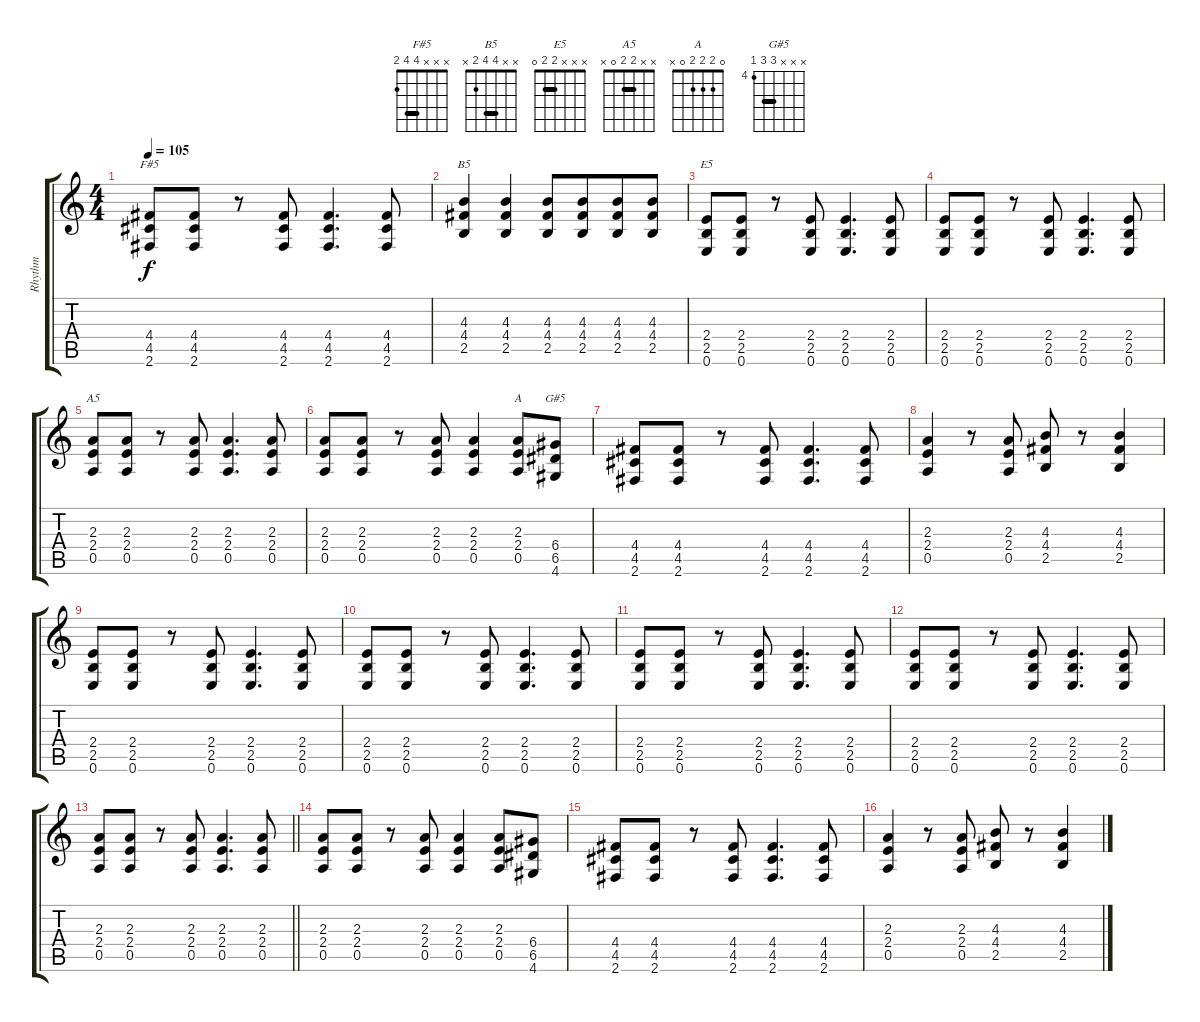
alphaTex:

\track ("Rhythm" "Rhythm") {instrument overdrivenguitar}
\staff {score tabs}
\tuning (E4 B3 G3 D3 A2 E2) {hide}
\chord ("F#5" x x x 4 4 2) {barre 4}
\chord ("B5" x x 4 4 2 x) {barre 4}
\chord ("E5" x x x 2 2 0) {barre 2}
\chord ("A5" x x 2 2 0 x) {barre 2}
\chord ("A" 0 2 2 2 0 x)
\chord ("G#5" x x x 6 6 4) {firstfret 4 barre 6}
\ts (4 4)
\tempo 105
\clef g2
\ks c
(4.4 4.5 2.6).8{ch "F#5" dy f} (4.4 4.5 2.6).8 r.8 (4.4 4.5 2.6).8 (4.4 4.5 2.6).4{d} (4.4 4.5 2.6).8 |
(4.3 4.4 2.5).4{ch "B5"} (4.3 4.4 2.5).4 (4.3 4.4 2.5).8 (4.3 4.4 2.5).8{beam merge} (4.3 4.4 2.5).8 (4.3 4.4 2.5).8 |
(2.4 2.5 0.6).8{ch "E5"} (2.4 2.5 0.6).8 r.8 (2.4 2.5 0.6).8 (2.4 2.5 0.6).4{d} (2.4 2.5 0.6).8 |
(2.4 2.5 0.6).8 (2.4 2.5 0.6).8 r.8 (2.4 2.5 0.6).8 (2.4 2.5 0.6).4{d} (2.4 2.5 0.6).8 |
(2.3 2.4 0.5).8{ch "A5"} (2.3 2.4 0.5).8 r.8 (2.3 2.4 0.5).8 (2.3 2.4 0.5).4{d} (2.3 2.4 0.5).8 |
(2.3 2.4 0.5).8 (2.3 2.4 0.5).8 r.8 (2.3 2.4 0.5).8 (2.3 2.4 0.5).4 (2.3 2.4 0.5).8{ch "A"} (6.4 6.5 4.6).8{ch "G#5"} |
(4.4 4.5 2.6).8 (4.4 4.5 2.6).8 r.8 (4.4 4.5 2.6).8 (4.4 4.5 2.6).4{d} (4.4 4.5 2.6).8 |
(2.3 2.4 0.5).4 r.8 (2.3 2.4 0.5).8 (4.3 4.4 2.5).8 r.8 (4.3 4.4 2.5).4 |
(2.4 2.5 0.6).8 (2.4 2.5 0.6).8 r.8 (2.4 2.5 0.6).8 (2.4 2.5 0.6).4{d} (2.4 2.5 0.6).8 |
(2.4 2.5 0.6).8 (2.4 2.5 0.6).8 r.8 (2.4 2.5 0.6).8 (2.4 2.5 0.6).4{d} (2.4 2.5 0.6).8 |
(2.4 2.5 0.6).8 (2.4 2.5 0.6).8 r.8 (2.4 2.5 0.6).8 (2.4 2.5 0.6).4{d} (2.4 2.5 0.6).8 |
(2.4 2.5 0.6).8 (2.4 2.5 0.6).8 r.8 (2.4 2.5 0.6).8 (2.4 2.5 0.6).4{d} (2.4 2.5 0.6).8 |
\barLineRight lightlight
(2.3 2.4 0.5).8 (2.3 2.4 0.5).8 r.8 (2.3 2.4 0.5).8 (2.3 2.4 0.5).4{d} (2.3 2.4 0.5).8 |
(2.3 2.4 0.5).8 (2.3 2.4 0.5).8 r.8 (2.3 2.4 0.5).8 (2.3 2.4 0.5).4 (2.3 2.4 0.5).8 (6.4 6.5 4.6).8 |
(4.4 4.5 2.6).8 (4.4 4.5 2.6).8 r.8 (4.4 4.5 2.6).8 (4.4 4.5 2.6).4{d} (4.4 4.5 2.6).8 |
(2.3 2.4 0.5).4 r.8 (2.3 2.4 0.5).8 (4.3 4.4 2.5).8 r.8 (4.3 4.4 2.5).4
